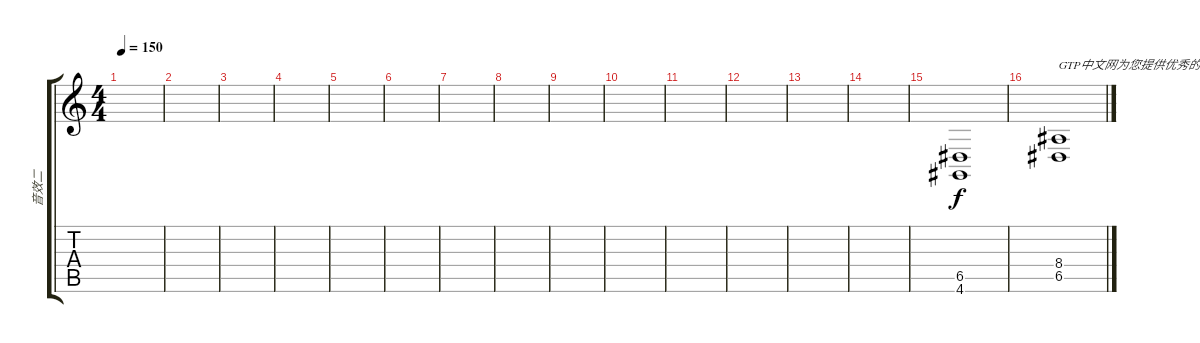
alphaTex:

\track ("音效二" "音效二") {instrument churchorgan}
\staff {score tabs}
\tuning (E4 B3 G3 D3 A2 E2) {hide}
\ts (4 4)
\tempo 150
\clef g2
\ks c
|
|
|
|
|
|
|
|
|
|
|
|
|
|
(6.5 4.6).1{volume 10} |
(8.4 6.5).1{txt "GTP中文网为您提供优秀的谱子"}
